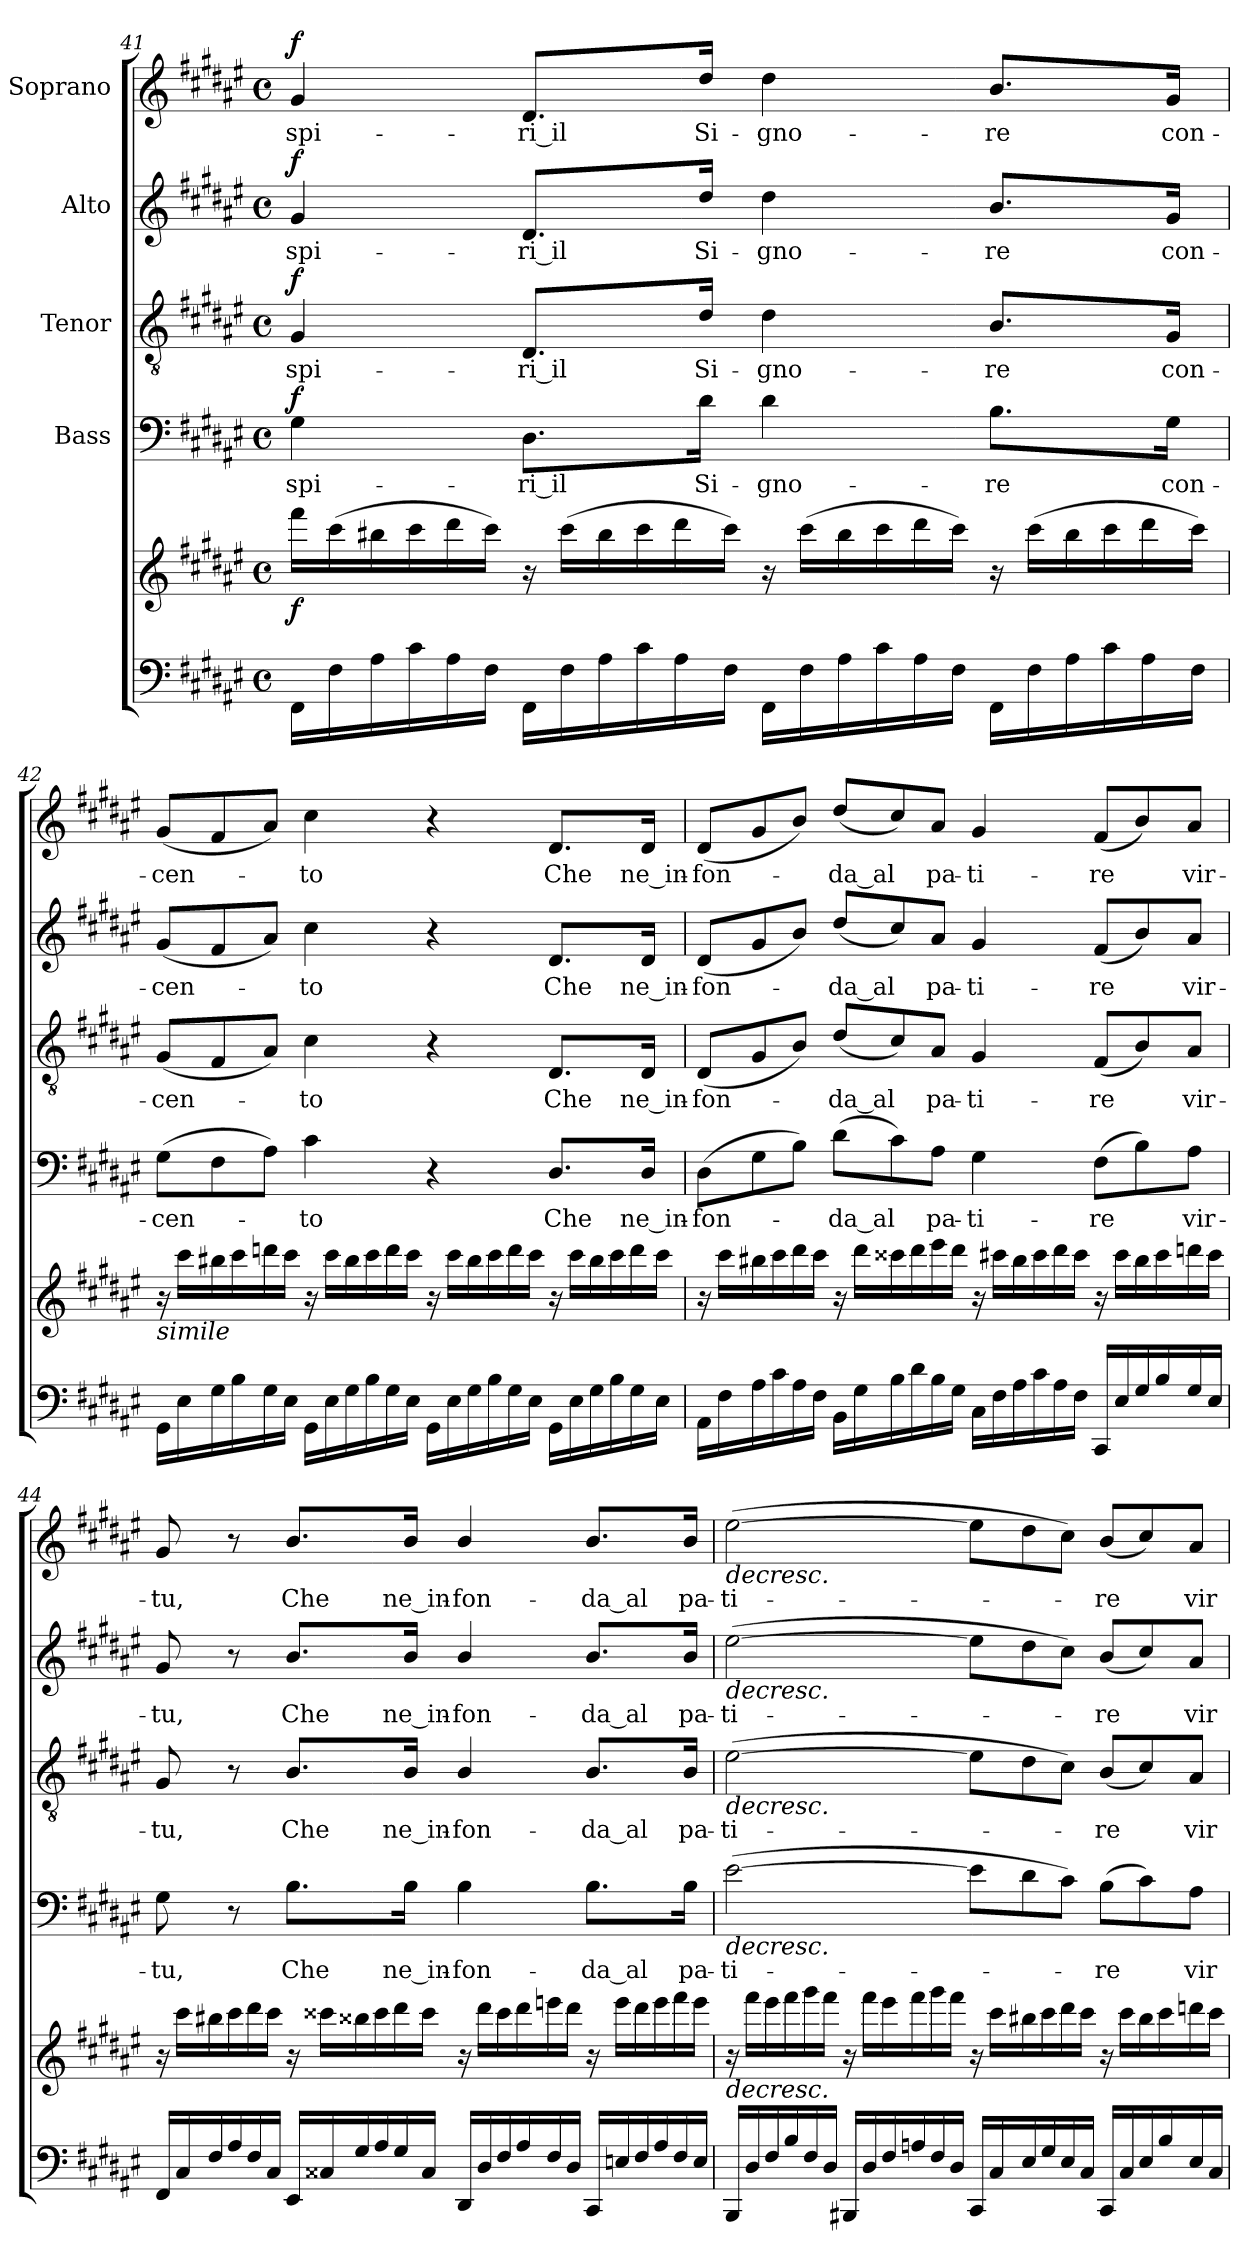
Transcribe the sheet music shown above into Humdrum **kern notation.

**kern	**kern	**dynam	**kern	**text	**dynam	**kern	**text	**dynam	**kern	**text	**dynam	**kern	**text	**dynam
*part5	*part5	*part5	*part4	*part4	*part4	*part3	*part3	*part3	*part2	*part2	*part2	*part1	*part1	*part1
*staff6	*staff5	*staff5/6	*staff4	*staff4	*staff4	*staff3	*staff3	*staff3	*staff2	*staff2	*staff2	*staff1	*staff1	*staff1
*	*	*	*I"Bass	*	*	*I"Tenor	*	*	*I"Alto	*	*	*I"Soprano	*	*
!!LO:PB:g=z
*clefF4	*clefG2	*	*clefF4	*	*	*clefGv2	*	*	*clefG2	*	*	*clefG2	*	*
*	*	*	*ITrd1c2	*	*	*ITrd1c2	*	*	*ITrd1c2	*	*	*ITrd1c2	*	*
*k[f#c#g#d#a#e#]	*k[f#c#g#d#a#e#]	*	*k[f#c#g#d#a#e#]	*	*	*k[f#c#g#d#a#e#]	*	*	*k[f#c#g#d#a#e#]	*	*	*k[f#c#g#d#a#e#]	*	*
*F#:	*F#:	*	*F#:	*	*	*F#:	*	*	*F#:	*	*	*F#:	*	*
*M4/4	*M4/4	*	*M4/4	*	*	*M4/4	*	*	*M4/4	*	*	*M4/4	*	*
*met(c)	*met(c)	*	*met(c)	*	*	*met(c)	*	*	*met(c)	*	*	*met(c)	*	*
*Xtuplet	*Xtuplet	*	*	*	*	*	*	*	*	*	*	*	*	*
=41	=41	=41	=41	=41	=41	=41	=41	=41	=41	=41	=41	=41	=41	=41
!	!	!LO:DY:b	!	!	!LO:DY:b	!	!	!LO:DY:b	!	!	!LO:DY:b	!	!	!LO:DY:b
24FF#\LL	24fff#\LL	f	4F#\	-spi-	f	4F#/	-spi-	f	4f#/	-spi-	f	4f#/	-spi-	f
24F#\	(24ccc#\	.	.	.	.	.	.	.	.	.	.	.	.	.
24A#\	24bb#X\	.	.	.	.	.	.	.	.	.	.	.	.	.
24c#\	24ccc#\	.	.	.	.	.	.	.	.	.	.	.	.	.
24A#\	24ddd#\	.	.	.	.	.	.	.	.	.	.	.	.	.
24F#\JJ	24ccc#\JJ)	.	.	.	.	.	.	.	.	.	.	.	.	.
24FF#\LL	24r	.	8.C#\L	-ri_il	.	8.C#/L	-ri_il	.	8.c#/L	-ri_il	.	8.c#/L	-ri_il	.
24F#\	(24ccc#\LL	.	.	.	.	.	.	.	.	.	.	.	.	.
24A#\	24bb#\	.	.	.	.	.	.	.	.	.	.	.	.	.
24c#\	24ccc#\	.	.	.	.	.	.	.	.	.	.	.	.	.
24A#\	24ddd#\	.	.	.	.	.	.	.	.	.	.	.	.	.
.	.	.	16c#\Jk	Si-	.	16c#/Jk	Si-	.	16cc#/Jk	Si-	.	16cc#/Jk	Si-	.
24F#\JJ	24ccc#\JJ)	.	.	.	.	.	.	.	.	.	.	.	.	.
24FF#\LL	24r	.	4c#\	-gno-	.	4c#\	-gno-	.	4cc#\	-gno-	.	4cc#\	-gno-	.
24F#\	(24ccc#\LL	.	.	.	.	.	.	.	.	.	.	.	.	.
24A#\	24bb#\	.	.	.	.	.	.	.	.	.	.	.	.	.
24c#\	24ccc#\	.	.	.	.	.	.	.	.	.	.	.	.	.
24A#\	24ddd#\	.	.	.	.	.	.	.	.	.	.	.	.	.
24F#\JJ	24ccc#\JJ)	.	.	.	.	.	.	.	.	.	.	.	.	.
24FF#\LL	24r	.	8.A#\L	-re	.	8.A#/L	-re	.	8.a#/L	-re	.	8.a#/L	-re	.
24F#\	(24ccc#\LL	.	.	.	.	.	.	.	.	.	.	.	.	.
24A#\	24bb#\	.	.	.	.	.	.	.	.	.	.	.	.	.
24c#\	24ccc#\	.	.	.	.	.	.	.	.	.	.	.	.	.
24A#\	24ddd#\	.	.	.	.	.	.	.	.	.	.	.	.	.
.	.	.	16F#\Jk	con-	.	16F#/Jk	con-	.	16f#/Jk	con-	.	16f#/Jk	con-	.
24F#\JJ	24ccc#\JJ)	.	.	.	.	.	.	.	.	.	.	.	.	.
=42	=42	=42	=42	=42	=42	=42	=42	=42	=42	=42	=42	=42	=42	=42
*	*	*	*Xtuplet	*	*	*Xtuplet	*	*	*Xtuplet	*	*	*Xtuplet	*	*
!	!LO:TX:b:i:t=simile	!	!	!	!	!	!	!	!	!	!	!	!	!
24GG#\LL	24r	.	(12F#\L	-cen-	.	(12F#/L	-cen-	.	(12f#/L	-cen-	.	(12f#/L	-cen-	.
24E#\	24ccc#\LL	.	.	.	.	.	.	.	.	.	.	.	.	.
24G#\	24bb#X\	.	12E#\	.	.	12E#/	.	.	12e#/	.	.	12e#/	.	.
24B\	24ccc#\	.	.	.	.	.	.	.	.	.	.	.	.	.
24G#\	24dddn\	.	12G#\J)	.	.	12G#/J)	.	.	12g#/J)	.	.	12g#/J)	.	.
24E#\JJ	24ccc#\JJ	.	.	.	.	.	.	.	.	.	.	.	.	.
24GG#\LL	24r	.	4B\	-to	.	4B\	-to	.	4b\	-to	.	4b\	-to	.
24E#\	24ccc#\LL	.	.	.	.	.	.	.	.	.	.	.	.	.
24G#\	24bb#\	.	.	.	.	.	.	.	.	.	.	.	.	.
24B\	24ccc#\	.	.	.	.	.	.	.	.	.	.	.	.	.
24G#\	24ddd\	.	.	.	.	.	.	.	.	.	.	.	.	.
24E#\JJ	24ccc#\JJ	.	.	.	.	.	.	.	.	.	.	.	.	.
24GG#\LL	24r	.	4r	.	.	4r	.	.	4r	.	.	4r	.	.
24E#\	24ccc#\LL	.	.	.	.	.	.	.	.	.	.	.	.	.
24G#\	24bb#\	.	.	.	.	.	.	.	.	.	.	.	.	.
24B\	24ccc#\	.	.	.	.	.	.	.	.	.	.	.	.	.
24G#\	24ddd\	.	.	.	.	.	.	.	.	.	.	.	.	.
24E#\JJ	24ccc#\JJ	.	.	.	.	.	.	.	.	.	.	.	.	.
24GG#\LL	24r	.	8.C#/L	Che	.	8.C#/L	Che	.	8.c#/L	Che	.	8.c#/L	Che	.
24E#\	24ccc#\LL	.	.	.	.	.	.	.	.	.	.	.	.	.
24G#\	24bb#\	.	.	.	.	.	.	.	.	.	.	.	.	.
24B\	24ccc#\	.	.	.	.	.	.	.	.	.	.	.	.	.
24G#\	24ddd\	.	.	.	.	.	.	.	.	.	.	.	.	.
.	.	.	16C#/Jk	ne_in-	.	16C#/Jk	ne_in-	.	16c#/Jk	ne_in-	.	16c#/Jk	ne_in-	.
24E#\JJ	24ccc#\JJ	.	.	.	.	.	.	.	.	.	.	.	.	.
!!LO:LB:g=z
=43	=43	=43	=43	=43	=43	=43	=43	=43	=43	=43	=43	=43	=43	=43
24AA#\LL	24r	.	(12C#\L	-fon-	.	(12C#/L	-fon-	.	(12c#/L	-fon-	.	(12c#/L	-fon-	.
24F#\	24ccc#\LL	.	.	.	.	.	.	.	.	.	.	.	.	.
24A#\	24bb#X\	.	12F#\	.	.	12F#/	.	.	12f#/	.	.	12f#/	.	.
24c#\	24ccc#\	.	.	.	.	.	.	.	.	.	.	.	.	.
24A#\	24ddd#\	.	12A#\J)	.	.	12A#/J)	.	.	12a#/J)	.	.	12a#/J)	.	.
24F#\JJ	24ccc#\JJ	.	.	.	.	.	.	.	.	.	.	.	.	.
24BB\LL	24r	.	(12c#\L	-da_al	.	(12c#/L	-da_al	.	(12cc#/L	-da_al	.	(12cc#/L	-da_al	.
24G#\	24ddd#\LL	.	.	.	.	.	.	.	.	.	.	.	.	.
24B\	24ccc##X\	.	12B\)	.	.	12B/)	.	.	12b/)	.	.	12b/)	.	.
24d#\	24ddd#\	.	.	.	.	.	.	.	.	.	.	.	.	.
24B\	24eee#\	.	12G#\J	pa-	.	12G#/J	pa-	.	12g#/J	pa-	.	12g#/J	pa-	.
24G#\JJ	24ddd#\JJ	.	.	.	.	.	.	.	.	.	.	.	.	.
24C#\LL	24r	.	4F#\	-ti-	.	4F#/	-ti-	.	4f#/	-ti-	.	4f#/	-ti-	.
24F#\	24ccc#X\LL	.	.	.	.	.	.	.	.	.	.	.	.	.
24A#\	24bb#\	.	.	.	.	.	.	.	.	.	.	.	.	.
24c#\	24ccc#\	.	.	.	.	.	.	.	.	.	.	.	.	.
24A#\	24ddd#\	.	.	.	.	.	.	.	.	.	.	.	.	.
24F#\JJ	24ccc#\JJ	.	.	.	.	.	.	.	.	.	.	.	.	.
24CC#/LL	24r	.	(12E#\L	-re	.	(12E#/L	-re	.	(12e#/L	-re	.	(12e#/L	-re	.
24E#/	24ccc#\LL	.	.	.	.	.	.	.	.	.	.	.	.	.
24G#/	24bb#\	.	12A#\)	.	.	12A#/)	.	.	12a#/)	.	.	12a#/)	.	.
24B/	24ccc#\	.	.	.	.	.	.	.	.	.	.	.	.	.
24G#/	24dddn\	.	12G#\J	vir-	.	12G#/J	vir-	.	12g#/J	vir-	.	12g#/J	vir-	.
24E#/JJ	24ccc#\JJ	.	.	.	.	.	.	.	.	.	.	.	.	.
=44	=44	=44	=44	=44	=44	=44	=44	=44	=44	=44	=44	=44	=44	=44
24FF#/LL	24r	.	8F#\	-tu,	.	8F#/	-tu,	.	8f#/	-tu,	.	8f#/	-tu,	.
24C#/	24ccc#\LL	.	.	.	.	.	.	.	.	.	.	.	.	.
24F#/	24bb#X\	.	.	.	.	.	.	.	.	.	.	.	.	.
24A#/	24ccc#\	.	8r	.	.	8r	.	.	8r	.	.	8r	.	.
24F#/	24ddd#\	.	.	.	.	.	.	.	.	.	.	.	.	.
24C#/JJ	24ccc#\JJ	.	.	.	.	.	.	.	.	.	.	.	.	.
24EE#/LL	24r	.	8.A#\L	Che	.	8.A#/L	Che	.	8.a#/L	Che	.	8.a#/L	Che	.
24C##X/	24ccc##X\LL	.	.	.	.	.	.	.	.	.	.	.	.	.
24G#/	24bb##X\	.	.	.	.	.	.	.	.	.	.	.	.	.
24A#/	24ccc##\	.	.	.	.	.	.	.	.	.	.	.	.	.
24G#/	24ddd#\	.	.	.	.	.	.	.	.	.	.	.	.	.
.	.	.	16A#\Jk	ne_in-	.	16A#/Jk	ne_in-	.	16a#/Jk	ne_in-	.	16a#/Jk	ne_in-	.
24C##/JJ	24ccc##\JJ	.	.	.	.	.	.	.	.	.	.	.	.	.
24DD#/LL	24r	.	4A#\	-fon-	.	4A#/	-fon-	.	4a#/	-fon-	.	4a#/	-fon-	.
24D#/	24ddd#\LL	.	.	.	.	.	.	.	.	.	.	.	.	.
24F#/	24ccc##\	.	.	.	.	.	.	.	.	.	.	.	.	.
24A#/	24ddd#\	.	.	.	.	.	.	.	.	.	.	.	.	.
24F#/	24eeen\	.	.	.	.	.	.	.	.	.	.	.	.	.
24D#/JJ	24ddd#\JJ	.	.	.	.	.	.	.	.	.	.	.	.	.
24CC#/LL	24r	.	8.A#\L	-da_al	.	8.A#/L	-da_al	.	8.a#/L	-da_al	.	8.a#/L	-da_al	.
24En/	24eee\LL	.	.	.	.	.	.	.	.	.	.	.	.	.
24F#/	24ddd#\	.	.	.	.	.	.	.	.	.	.	.	.	.
24A#/	24eee\	.	.	.	.	.	.	.	.	.	.	.	.	.
24F#/	24fff#\	.	.	.	.	.	.	.	.	.	.	.	.	.
.	.	.	16A#\Jk	pa-	.	16A#/Jk	pa-	.	16a#/Jk	pa-	.	16a#/Jk	pa-	.
24E/JJ	24eee\JJ	.	.	.	.	.	.	.	.	.	.	.	.	.
!!LO:PB:g=z
=45	=45	=45	=45	=45	=45	=45	=45	=45	=45	=45	=45	=45	=45	=45
!	!	!	!	!	!	!	!	!	!	!	!	!LO:TX:b:i:t=decresc.	!	!
!	!	!	!	!	!	!	!	!	!LO:TX:b:i:t=decresc.	!	!	!	!	!
!	!	!	!	!	!	!LO:TX:b:i:t=decresc.	!	!	!	!	!	!	!	!
!	!	!	!LO:TX:b:i:t=decresc.	!	!	!	!	!	!	!	!	!	!	!
!	!LO:TX:b:i:t=decresc.	!	!	!	!	!	!	!	!	!	!	!	!	!
24BBB/LL	24r	.	([2d#\	-ti-	.	([2d#\	-ti-	.	([2dd#\	-ti-	.	([2dd#\	-ti-	.
24D#/	24fff#\LL	.	.	.	.	.	.	.	.	.	.	.	.	.
24F#/	24eee#\	.	.	.	.	.	.	.	.	.	.	.	.	.
24B/	24fff#\	.	.	.	.	.	.	.	.	.	.	.	.	.
24F#/	24ggg#\	.	.	.	.	.	.	.	.	.	.	.	.	.
24D#/JJ	24fff#\JJ	.	.	.	.	.	.	.	.	.	.	.	.	.
24BBB#X/LL	24r	.	.	.	.	.	.	.	.	.	.	.	.	.
24D#/	24fff#\LL	.	.	.	.	.	.	.	.	.	.	.	.	.
24F#/	24eee#\	.	.	.	.	.	.	.	.	.	.	.	.	.
24An/	24fff#\	.	.	.	.	.	.	.	.	.	.	.	.	.
24F#/	24ggg#\	.	.	.	.	.	.	.	.	.	.	.	.	.
24D#/JJ	24fff#\JJ	.	.	.	.	.	.	.	.	.	.	.	.	.
24CC#/LL	24r	.	12d#\L]	.	.	12d#\L]	.	.	12dd#\L]	.	.	12dd#\L]	.	.
24C#/	24ccc#\LL	.	.	.	.	.	.	.	.	.	.	.	.	.
24E#/	24bb#X\	.	12c#\	.	.	12c#\	.	.	12cc#\	.	.	12cc#\	.	.
24G#/	24ccc#\	.	.	.	.	.	.	.	.	.	.	.	.	.
24E#/	24ddd#\	.	12B\J)	.	.	12B\J)	.	.	12b\J)	.	.	12b\J)	.	.
24C#/JJ	24ccc#\JJ	.	.	.	.	.	.	.	.	.	.	.	.	.
24CC#/LL	24r	.	(12A#\L	-re	.	(12A#/L	-re	.	(12a#/L	-re	.	(12a#/L	-re	.
24C#/	24ccc#\LL	.	.	.	.	.	.	.	.	.	.	.	.	.
24E#/	24bb#\	.	12B\)	.	.	12B/)	.	.	12b/)	.	.	12b/)	.	.
24B/	24ccc#\	.	.	.	.	.	.	.	.	.	.	.	.	.
24E#/	24dddn\	.	12G#\J	vir-	.	12G#/J	vir-	.	12g#/J	vir-	.	12g#/J	vir-	.
24C#/JJ	24ccc#\JJ	.	.	.	.	.	.	.	.	.	.	.	.	.
=	=	=	=	=	=	=	=	=	=	=	=	=	=	=
*-	*-	*-	*-	*-	*-	*-	*-	*-	*-	*-	*-	*-	*-	*-
